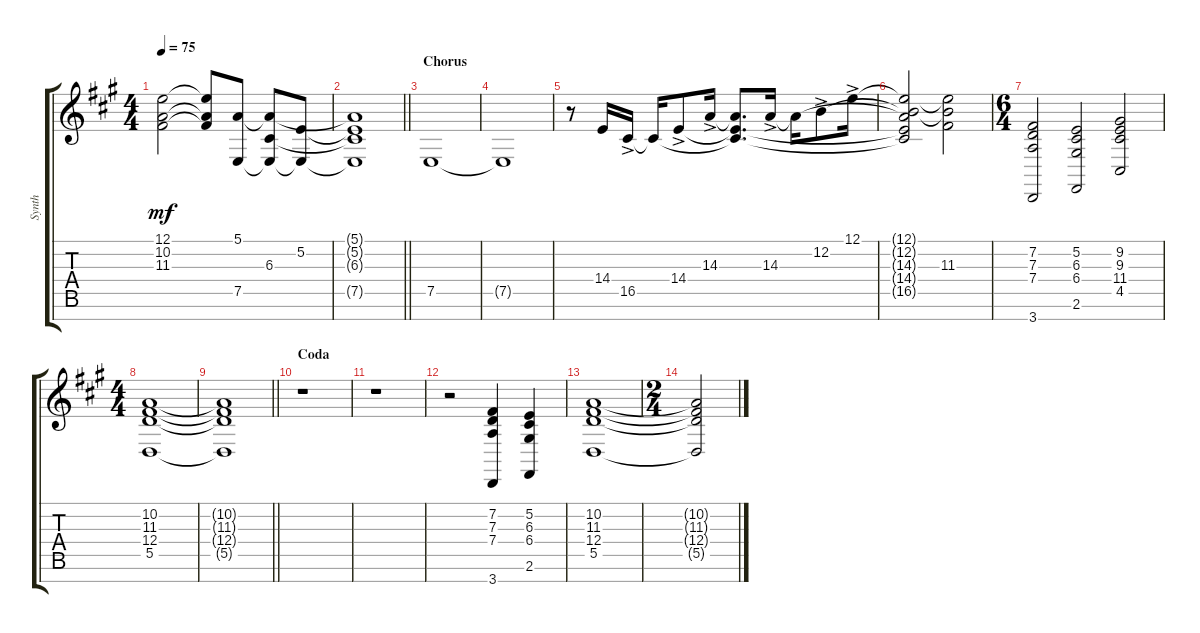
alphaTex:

\track ("Synth" "Synth") {instrument stringensemble2}
\staff {score tabs}
\tuning (E4 B3 G3 D3 A2 E2 B1) {hide}
\ts (4 4)
\tempo 75
\clef g2
\ks f#minor
(12.1{t} 10.2{t} 11.3{t}).2{dy mf} (12.1{t} 10.2{t} 11.3{t}).8 (5.1 7.5).8 (5.1{t} 6.3 7.5{t}).8 (5.2 7.5{t}).8 |
\barLineRight lightlight
(5.1{t} 5.2{t} 6.3{t} 7.5{t}).1 |
\section ("" "Chorus")
7.5.1 |
7.5{t}.1 |
r.8 14.4.16 16.5{ac}.16 16.5{t}.16 14.4{ac}.8 14.3{ac}.16 (14.3{t} 14.4{t} 16.5{t}).8{d} 14.3{ac}.16 14.3{t}.16 12.2{ac}.8 12.1{ac}.16 |
(12.1{t} 12.2{t} 14.3{t} 14.4{t} 16.5{t}).2 (12.1{t} 12.2{t} 11.3).2 |
\ts (6 4)
(7.2 7.3 7.4 3.7).2 (5.2 6.3 6.4 2.6).2 (9.2 9.3 11.4 4.5).2 |
\ts (4 4)
(10.2 11.3 12.4 5.5).1 |
\barLineRight lightlight
(10.2{t} 11.3{t} 12.4{t} 5.5{t}).1 |
\section ("" "Coda")
r.1 |
r.1 |
r.2 (7.2 7.3 7.4 3.7).4 (5.2 6.3 6.4 2.6).4 |
(10.2 11.3 12.4 5.5).1 |
\ts (2 4)
(10.2{t} 11.3{t} 12.4{t} 5.5{t}).2
